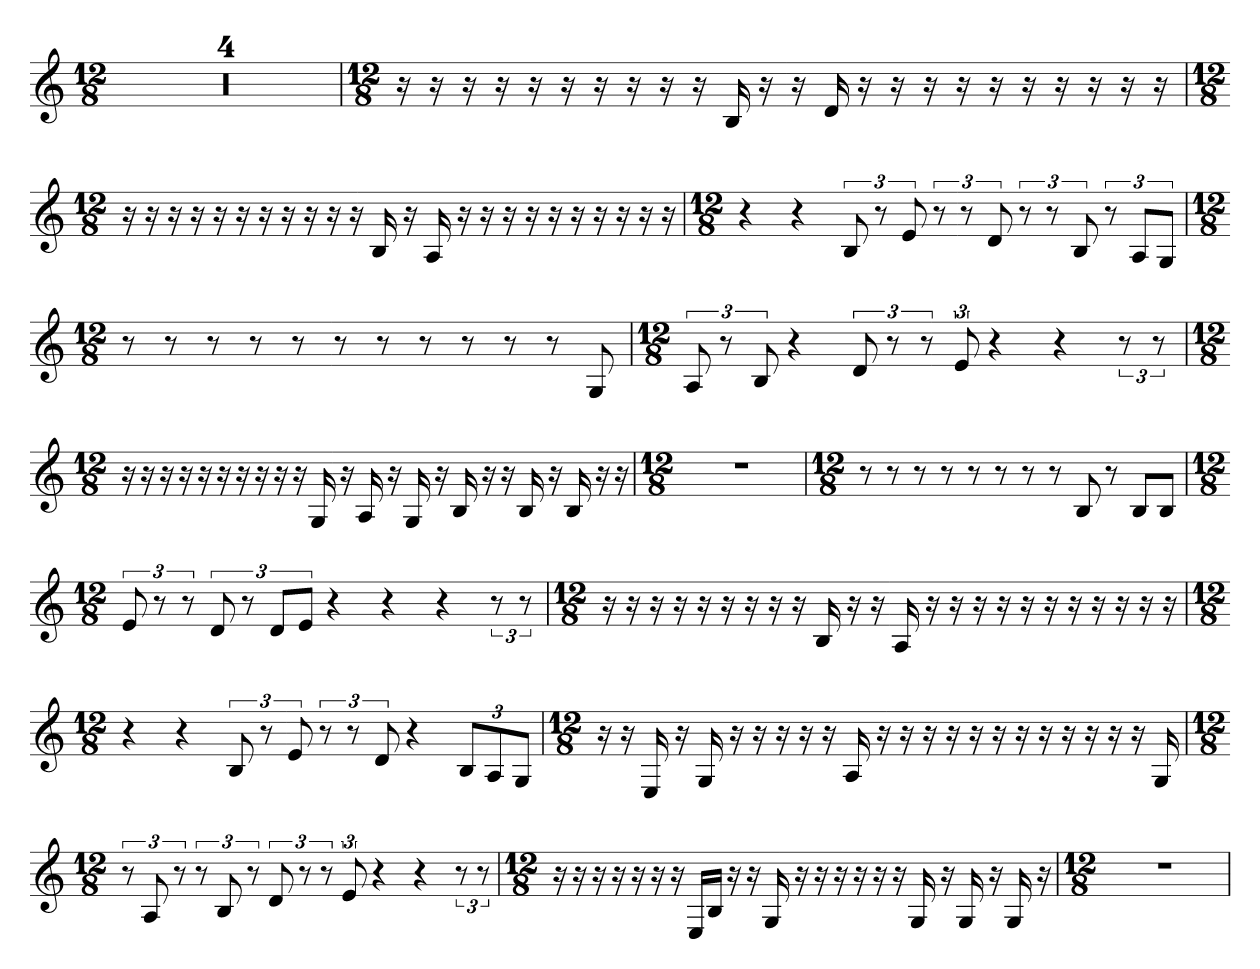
**kern
*part1
*staff1
*M12/8
=
1.r
=
*M12/8
1.r
=
*M12/8
1.r
=
*M12/8
1.r
=
*M12/8
16r
16r
16r
16r
16r
16r
16r
16r
16r
16r
16B
16r
16r
16d
16r
16r
16r
16r
16r
16r
16r
16r
16r
16r
=
*M12/8
16r
16r
16r
16r
16r
16r
16r
16r
16r
16r
16r
16B
16r
16A
16r
16r
16r
16r
16r
16r
16r
16r
16r
16r
=
*M12/8
4r
4r
12B
12r
12e
12r
12r
12d
12r
12r
12B
12r
12AL
12GJ
=
*M12/8
8r
8r
8r
8r
8r
8r
8r
8r
8r
8r
8r
8G
=
*M12/8
12A
12r
12B
4r
12d
12r
12r
12e
4r
4r
12r
12r
=
*M12/8
16r
16r
16r
16r
16r
16r
16r
16r
16r
16r
16G
16r
16A
16r
16G
16r
16B
16r
16r
16B
16r
16B
16r
16r
=
*M12/8
1.r
=
*M12/8
8r
8r
8r
8r
8r
8r
8r
8r
8B
8r
8BL
8BJ
=
*M12/8
12e
12r
12r
12d
12r
12dL
12eJ
4r
4r
4r
12r
12r
=
*M12/8
16r
16r
16r
16r
16r
16r
16r
16r
16r
16B
16r
16r
16A
16r
16r
16r
16r
16r
16r
16r
16r
16r
16r
16r
=
*M12/8
4r
4r
12B
12r
12e
12r
12r
12d
4r
12BL
12A
12GJ
=
*M12/8
16r
16r
16E
16r
16G
16r
16r
16r
16r
16r
16A
16r
16r
16r
16r
16r
16r
16r
16r
16r
16r
16r
16r
16G
=
*M12/8
12r
12A
12r
12r
12B
12r
12d
12r
12r
12e
4r
4r
12r
12r
=
*M12/8
16r
16r
16r
16r
16r
16r
16r
16ELL
16BJJ
16r
16r
16G
16r
16r
16r
16r
16r
16r
16G
16r
16G
16r
16G
16r
=
*M12/8
1.r
=
*-
